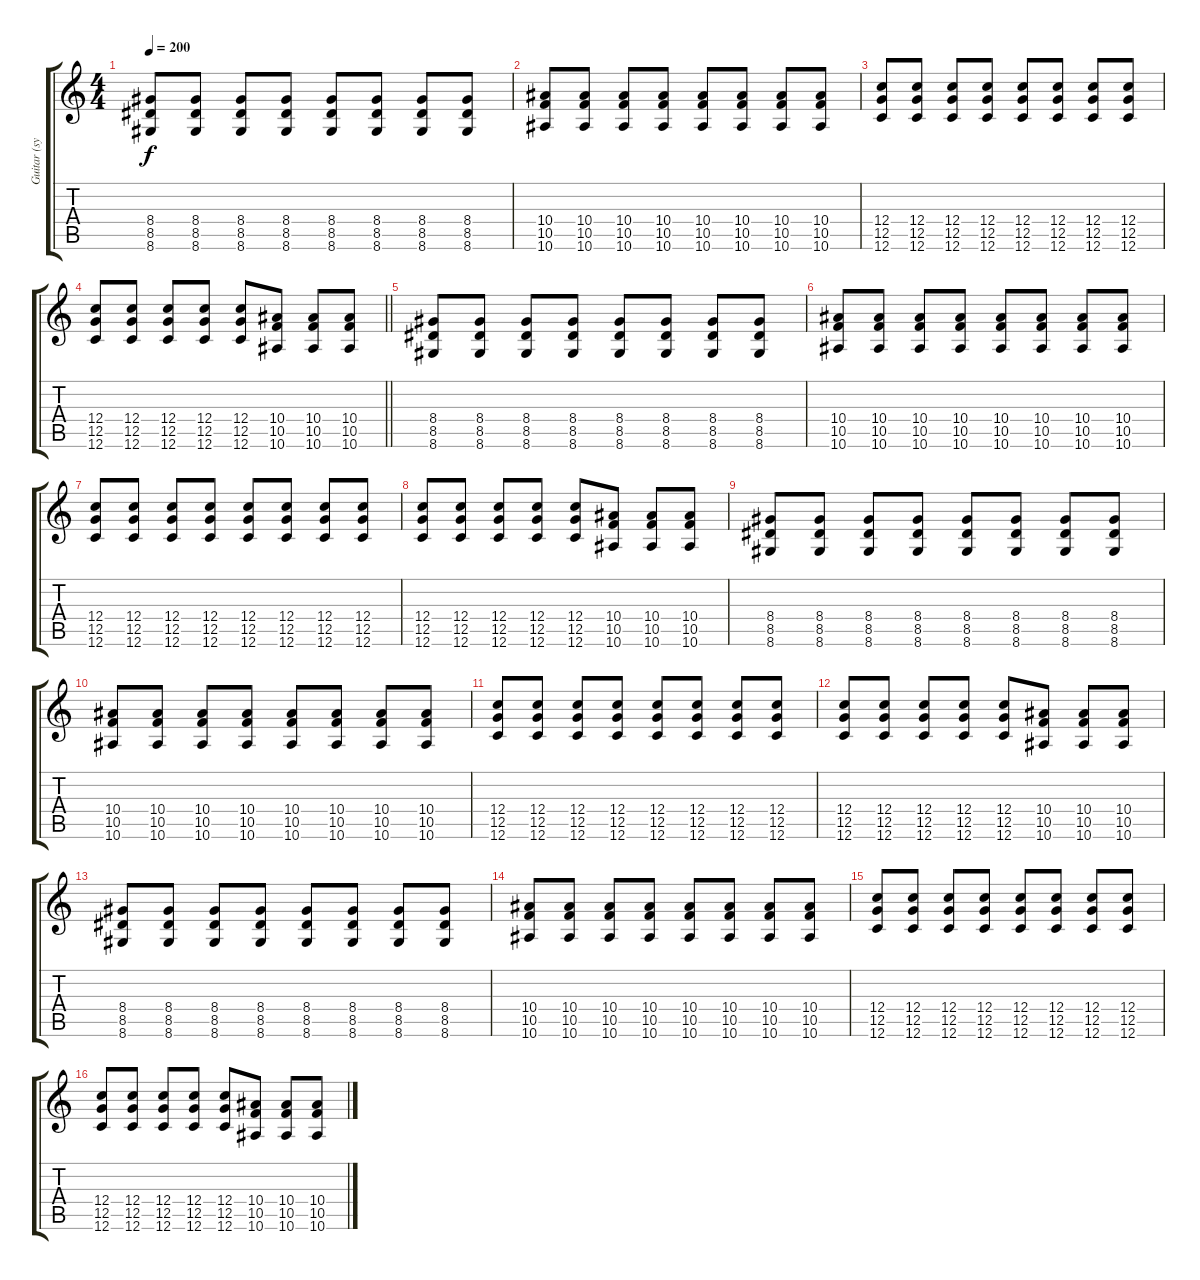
\track ("Guitar (synth)" "Guitar (sy") {instrument distortionguitar}
\staff {score tabs}
\tuning (D4 A3 F3 C3 G2 C2) {hide}
\ts (4 4)
\tempo 200
\clef g2
\ks c
(8.4 8.5 8.6).8{dy f} (8.4 8.5 8.6).8 (8.4 8.5 8.6).8 (8.4 8.5 8.6).8 (8.4 8.5 8.6).8 (8.4 8.5 8.6).8 (8.4 8.5 8.6).8 (8.4 8.5 8.6).8 |
(10.4 10.5 10.6).8 (10.4 10.5 10.6).8 (10.4 10.5 10.6).8 (10.4 10.5 10.6).8 (10.4 10.5 10.6).8 (10.4 10.5 10.6).8 (10.4 10.5 10.6).8 (10.4 10.5 10.6).8 |
(12.4 12.5 12.6).8 (12.4 12.5 12.6).8 (12.4 12.5 12.6).8 (12.4 12.5 12.6).8 (12.4 12.5 12.6).8 (12.4 12.5 12.6).8 (12.4 12.5 12.6).8 (12.4 12.5 12.6).8 |
\barLineRight lightlight
(12.4 12.5 12.6).8 (12.4 12.5 12.6).8 (12.4 12.5 12.6).8 (12.4 12.5 12.6).8 (12.4 12.5 12.6).8 (10.4 10.5 10.6).8 (10.4 10.5 10.6).8 (10.4 10.5 10.6).8 |
(8.4 8.5 8.6).8 (8.4 8.5 8.6).8 (8.4 8.5 8.6).8 (8.4 8.5 8.6).8 (8.4 8.5 8.6).8 (8.4 8.5 8.6).8 (8.4 8.5 8.6).8 (8.4 8.5 8.6).8 |
(10.4 10.5 10.6).8 (10.4 10.5 10.6).8 (10.4 10.5 10.6).8 (10.4 10.5 10.6).8 (10.4 10.5 10.6).8 (10.4 10.5 10.6).8 (10.4 10.5 10.6).8 (10.4 10.5 10.6).8 |
(12.4 12.5 12.6).8 (12.4 12.5 12.6).8 (12.4 12.5 12.6).8 (12.4 12.5 12.6).8 (12.4 12.5 12.6).8 (12.4 12.5 12.6).8 (12.4 12.5 12.6).8 (12.4 12.5 12.6).8 |
(12.4 12.5 12.6).8 (12.4 12.5 12.6).8 (12.4 12.5 12.6).8 (12.4 12.5 12.6).8 (12.4 12.5 12.6).8 (10.4 10.5 10.6).8 (10.4 10.5 10.6).8 (10.4 10.5 10.6).8 |
(8.4 8.5 8.6).8 (8.4 8.5 8.6).8 (8.4 8.5 8.6).8 (8.4 8.5 8.6).8 (8.4 8.5 8.6).8 (8.4 8.5 8.6).8 (8.4 8.5 8.6).8 (8.4 8.5 8.6).8 |
(10.4 10.5 10.6).8 (10.4 10.5 10.6).8 (10.4 10.5 10.6).8 (10.4 10.5 10.6).8 (10.4 10.5 10.6).8 (10.4 10.5 10.6).8 (10.4 10.5 10.6).8 (10.4 10.5 10.6).8 |
(12.4 12.5 12.6).8 (12.4 12.5 12.6).8 (12.4 12.5 12.6).8 (12.4 12.5 12.6).8 (12.4 12.5 12.6).8 (12.4 12.5 12.6).8 (12.4 12.5 12.6).8 (12.4 12.5 12.6).8 |
(12.4 12.5 12.6).8 (12.4 12.5 12.6).8 (12.4 12.5 12.6).8 (12.4 12.5 12.6).8 (12.4 12.5 12.6).8 (10.4 10.5 10.6).8 (10.4 10.5 10.6).8 (10.4 10.5 10.6).8 |
(8.4 8.5 8.6).8 (8.4 8.5 8.6).8 (8.4 8.5 8.6).8 (8.4 8.5 8.6).8 (8.4 8.5 8.6).8 (8.4 8.5 8.6).8 (8.4 8.5 8.6).8 (8.4 8.5 8.6).8 |
(10.4 10.5 10.6).8 (10.4 10.5 10.6).8 (10.4 10.5 10.6).8 (10.4 10.5 10.6).8 (10.4 10.5 10.6).8 (10.4 10.5 10.6).8 (10.4 10.5 10.6).8 (10.4 10.5 10.6).8 |
(12.4 12.5 12.6).8 (12.4 12.5 12.6).8 (12.4 12.5 12.6).8 (12.4 12.5 12.6).8 (12.4 12.5 12.6).8 (12.4 12.5 12.6).8 (12.4 12.5 12.6).8 (12.4 12.5 12.6).8 |
(12.4 12.5 12.6).8 (12.4 12.5 12.6).8 (12.4 12.5 12.6).8 (12.4 12.5 12.6).8 (12.4 12.5 12.6).8 (10.4 10.5 10.6).8 (10.4 10.5 10.6).8 (10.4 10.5 10.6).8
